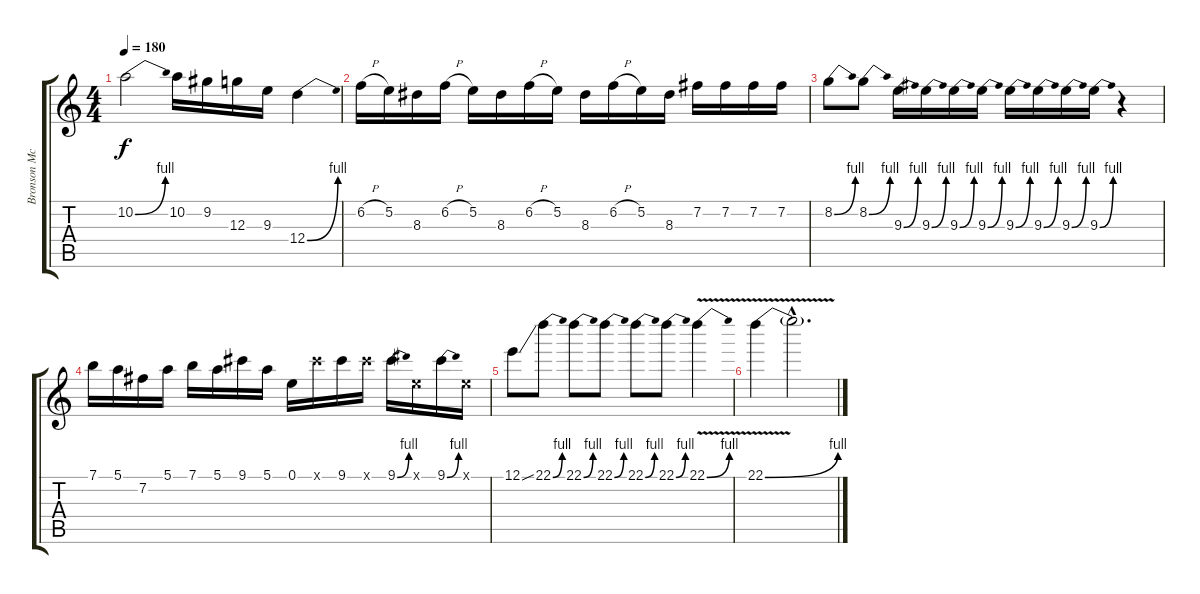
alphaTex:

\track ("Bronson McDowall (Lead Overdub)" "Bronson Mc") {instrument distortionguitar}
\staff {score tabs}
\tuning (E4 B3 G3 D3 A2 E2) {hide}
\ts (4 4)
\tempo 180
\clef g2
\ks c
10.2{be (bend 0 0 60 4)}.2{dy f} 10.2.16 9.2.16 12.3.16 9.3.16 12.4{be (bend 0 0 60 4)}.4 |
6.2{h}.16 5.2.16 8.3.16 6.2{h}.16 5.2.16 8.3.16 6.2{h}.16 5.2.16 8.3.16 6.2{h}.16 5.2.16 8.3.16 7.2.16 7.2.16 7.2.16 7.2.16 |
8.2{be (bend 0 0 60 4)}.8 8.2{be (bend 0 0 60 4)}.8 9.3{be (bend 0 0 60 4)}.16 9.3{be (bend 0 0 60 4)}.16 9.3{be (bend 0 0 60 4)}.16 9.3{be (bend 0 0 60 4)}.16 9.3{be (bend 0 0 60 4)}.16 9.3{be (bend 0 0 60 4)}.16 9.3{be (bend 0 0 60 4)}.16 9.3{be (bend 0 0 60 4)}.16 r.4 |
7.1.16 5.1.16 7.2.16 5.1.16 7.1.16 5.1.16 9.1.16 5.1.16 0.1.16 9.1{x}.16 9.1.16 9.1{x}.16 9.1{be (bend 0 0 60 4)}.16 0.1{x}.16 9.1{be (bend 0 0 60 4)}.16 0.1{x}.16 |
12.1{ss}.8 22.1{be (bend 0 0 60 4)}.8 22.1{be (bend 0 0 60 4)}.8 22.1{be (bend 0 0 60 4)}.8 22.1{be (bend 0 0 60 4)}.8 22.1{be (bend 0 0 60 4)}.8 22.1{be (bend 0 0 60 4) v}.4 |
22.1{be (bend 0 0 60 4) v}.4 22.1{hac t}.2{d}
